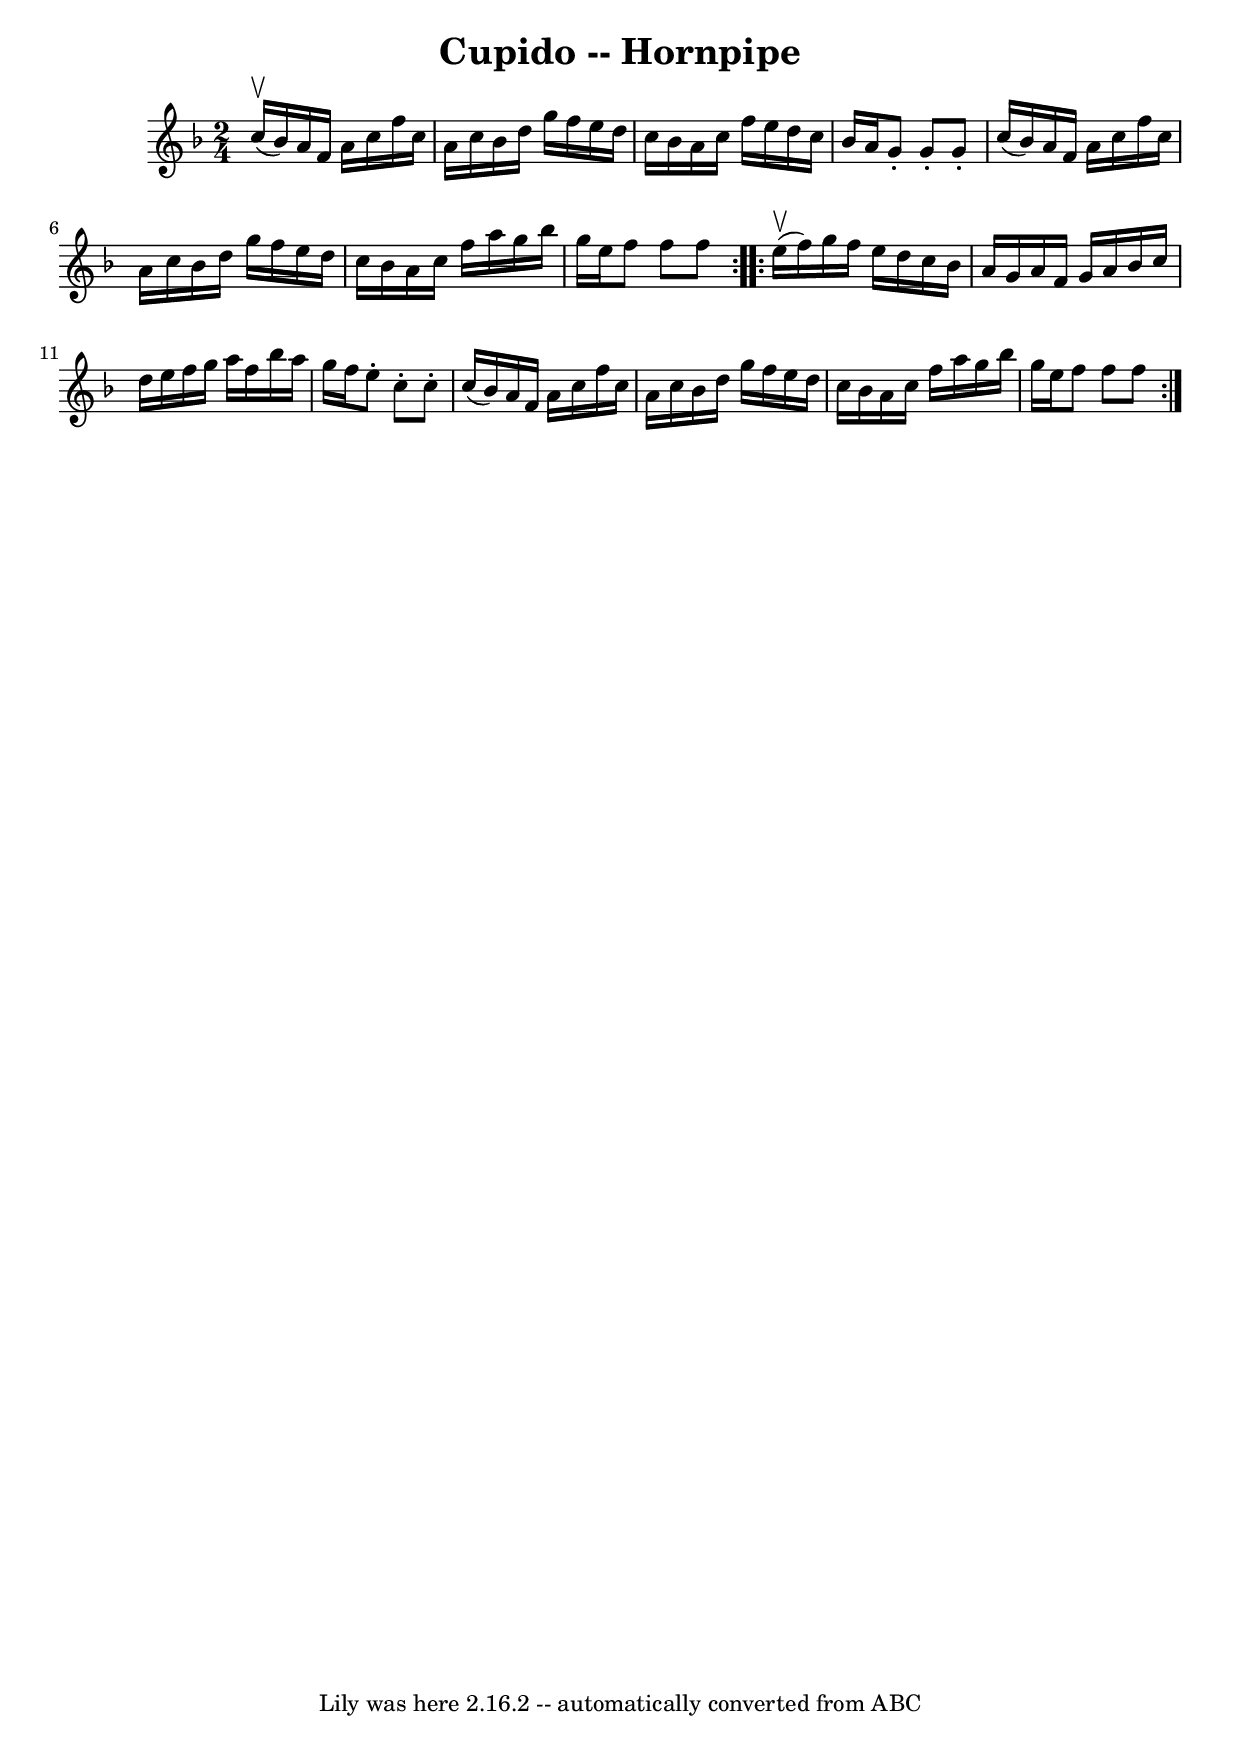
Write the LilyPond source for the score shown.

\version "2.16.2"
\include "Mammoth.ily"
\header {
  %% book = "Cole's 1000 Fiddle Tunes"
  crossRefNumber = "1"
  footnotes = ""
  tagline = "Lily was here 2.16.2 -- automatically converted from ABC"
  title = "Cupido -- Hornpipe"

}
voicedefault =  {



  \repeat volta 2 {

    \time 2/4 
    \key f \major
    c''16 (^\upbow bes'16) |
    a'16 f'16 
    a'16 c''16 f''16 c''16 a'16 c''16  |
    bes'16 d''16 
    g''16 f''16 e''16 d''16 c''16 bes'16  |
    a'16    
    c''16 f''16 e''16 d''16 c''16 bes'16 a'16  |
    g'8-.  
    g'8-. g'8-. c''16 (bes'16) |
    a'16 f'16 a'16    
    c''16 f''16 c''16 a'16 c''16  |
    bes'16 d''16 g''16   
    f''16 e''16 d''16 c''16 bes'16  |
    a'16 c''16 f''16  
    a''16 g''16 bes''16 g''16 e''16  |
    f''8 f''8 f''8  

  }     
  \repeat volta 2 {
    e''16 (^\upbow f''16) |
    g''16    
    f''16 e''16 d''16 c''16 bes'16 a'16 g'16  |
    a'16    
    f'16 g'16 a'16 bes'16 c''16 d''16 e''16  |
    f''16    
    g''16 a''16 f''16 bes''16 a''16 g''16 f''16  |
    e''8-. c''8-. c''8-. c''16 (bes'16) |
    a'16 f'16 a'16 
    c''16 f''16 c''16 a'16 c''16  |
    bes'16 d''16    
    g''16 f''16 e''16 d''16 c''16 bes'16  |
    a'16 c''16   
    f''16 a''16 g''16 bes''16 g''16 e''16  |
    f''8 f''8  
    f''8  
  }   

}

\score{
  <<

    \context Staff="default"
    {
      \voicedefault 
      
    }

  >>
  \layout {
    
  }
  \midi {
  }

}
